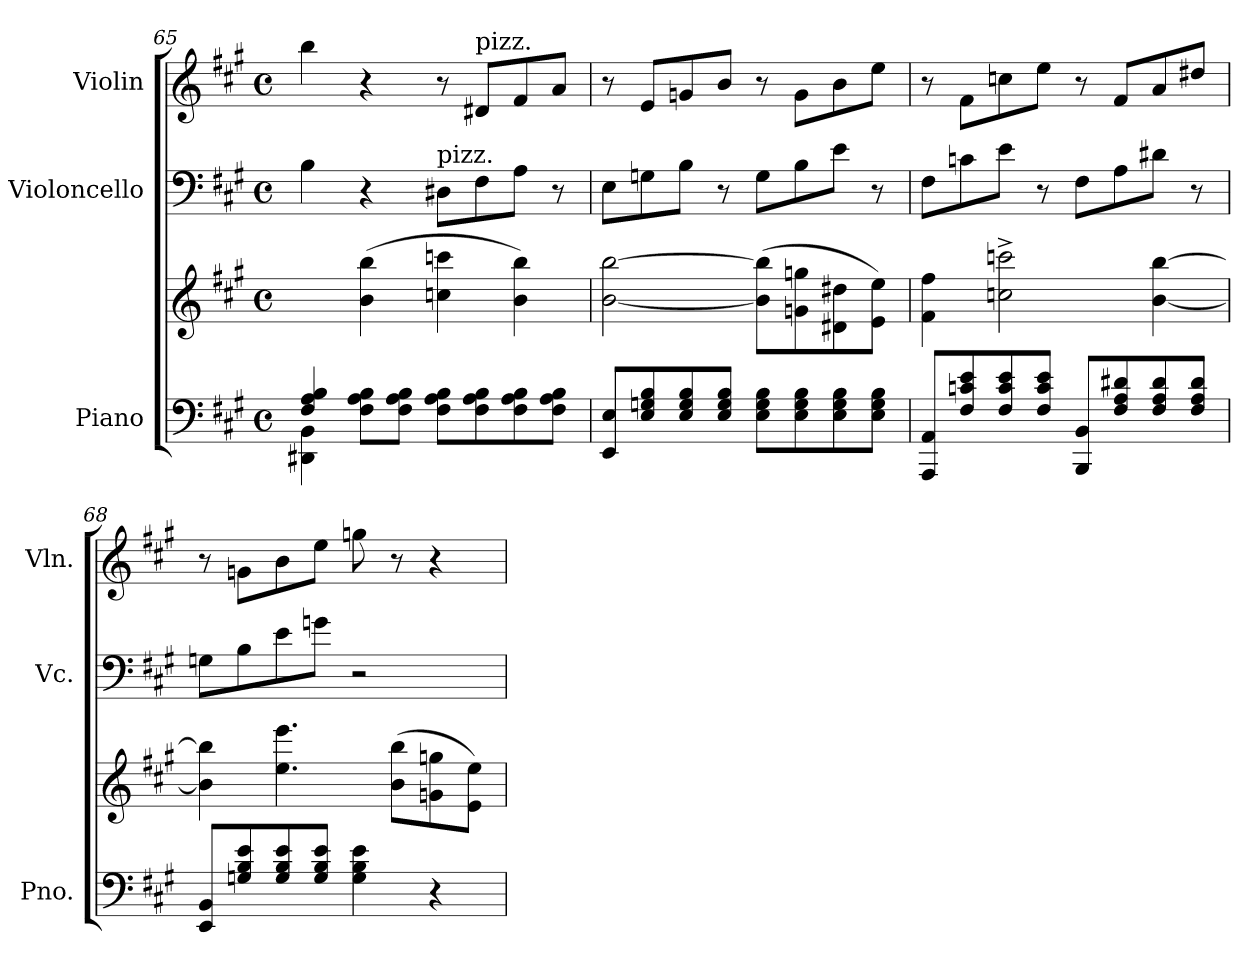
**kern	**kern	**dynam	**kern	**dynam	**kern	**dynam
*part3	*part3	*part3	*part2	*part2	*part1	*part1
*staff4	*staff3	*staff3/4	*staff2	*staff2	*staff1	*staff1
*I"Piano	*	*	*I"Violoncello	*	*I"Violin	*
*I'Pno.	*	*	*I'Vc.	*	*I'Vln.	*
*clefF4	*clefG2	*	*clefF4	*	*clefG2	*
*k[f#c#g#]	*k[f#c#g#]	*	*k[f#c#g#]	*	*k[f#c#g#]	*
*M4/4	*M4/4	*	*M4/4	*	*M4/4	*
*met(c)	*met(c)	*	*met(c)	*	*met(c)	*
=65	=65	=65	=65	=65	=65	=65
*^	*	*	*	*	*	*
4F#/ 4A/ 4B/	4DD#X\ 4BB\	4ryy	.	4B\	.	4bb\	.
!	!	!	!LO:DY:b	!	!	!	!
!	!	!	!LO:DY:n=1:b	!	!	!	!
!	!	!	!LO:DY:n=2:b	!	!	!	!
2.ryy	8F#\ 8A\ 8B\L	(4b\ 4bb\	other-dynamics p other-dynamics	4r	.	4r	.
.	8F#\ 8A\ 8B\J	.	.	.	.	.	.
!	!	!	!	!LO:TX:a:t=pizz.	!	!	!
!	!	!	!	!	!LO:DY:b	!	!
!	!	!	!	!	!LO:DY:n=1:b	!	!
!	!	!	!	!	!LO:DY:n=2:b	!	!LO:DY:b
!	!	!	!	!	!	!	!LO:DY:n=1:b
!	!	!	!	!	!	!	!LO:DY:n=2:b
.	8F#\ 8A\ 8B\L	4ccn\ 4cccn\	.	8D#X\L	other-dynamics p other-dynamics	8r	other-dynamics p other-dynamics
!	!	!	!	!	!	!LO:TX:a:t=pizz.	!
.	8F#\ 8A\ 8B\	.	.	8F#\	.	8d#X/L	.
.	8F#\ 8A\ 8B\	4b\ 4bb\)	.	8A\J	.	8f#/	.
.	8F#\ 8A\ 8B\J	.	.	8r	.	8a/J	.
=66	=66	=66	=66	=66	=66	=66	=66
*v	*v	*	*	*	*	*	*
8EE/ 8E/L	[2b\ [2bb\	.	8E\L	.	8r	.
8E/ 8Gn/ 8B/	.	.	8Gn\	.	8e/L	.
8E/ 8G/ 8B/	.	.	8B\J	.	8gn/	.
8E/ 8G/ 8B/J	.	.	8r	.	8b/J	.
8E\ 8G\ 8B\L	(8b\] 8bb\]L	.	8G\L	.	8r	.
8E\ 8G\ 8B\	8gn\ 8ggn\	.	8B\	.	8g\L	.
8E\ 8G\ 8B\	8d#X\ 8dd#X\	.	8e\J	.	8b\	.
8E\ 8G\ 8B\J	8e\ 8ee\J)	.	8r	.	8ee\J	.
!!LO:PB:g=z
=67	=67	=67	=67	=67	=67	=67
8AAA/ 8AA/L	4f#\ 4ff#\	.	8F#\L	.	8r	.
8F#/ 8cn/ 8e/	.	.	8cn\	.	8f#\L	.
8F#/ 8c/ 8e/	2ccn\^ 2cccn\^	.	8e\J	.	8ccn\	.
8F#/ 8c/ 8e/J	.	.	8r	.	8ee\J	.
8BBB/ 8BB/L	.	.	8F#\L	.	8r	.
8F#/ 8A/ 8d#X/	.	.	8A\	.	8f#/L	.
8F#/ 8A/ 8d#/	[4b\ [4bb\	.	8d#X\J	.	8a/	.
8F#/ 8A/ 8d#/J	.	.	8r	.	8dd#X/J	.
=68	=68	=68	=68	=68	=68	=68
8EE/ 8BB/L	4b\] 4bb\]	.	8Gn\L	.	8r	.
8Gn/ 8B/ 8e/	.	.	8B\	.	8gn\L	.
8G/ 8B/ 8e/	4.ee\ 4.eee\	.	8e\	.	8b\	.
8G/ 8B/ 8e/J	.	.	8gn\J	.	8ee\J	.
4G\ 4B\ 4e\	.	.	2r	.	8ggn\	.
.	(8b\ 8bb\L	.	.	.	8r	.
4r	8gn\ 8ggn\	.	.	.	4r	.
.	8e\ 8ee\J)	.	.	.	.	.
=	=	=	=	=	=	=
*-	*-	*-	*-	*-	*-	*-
